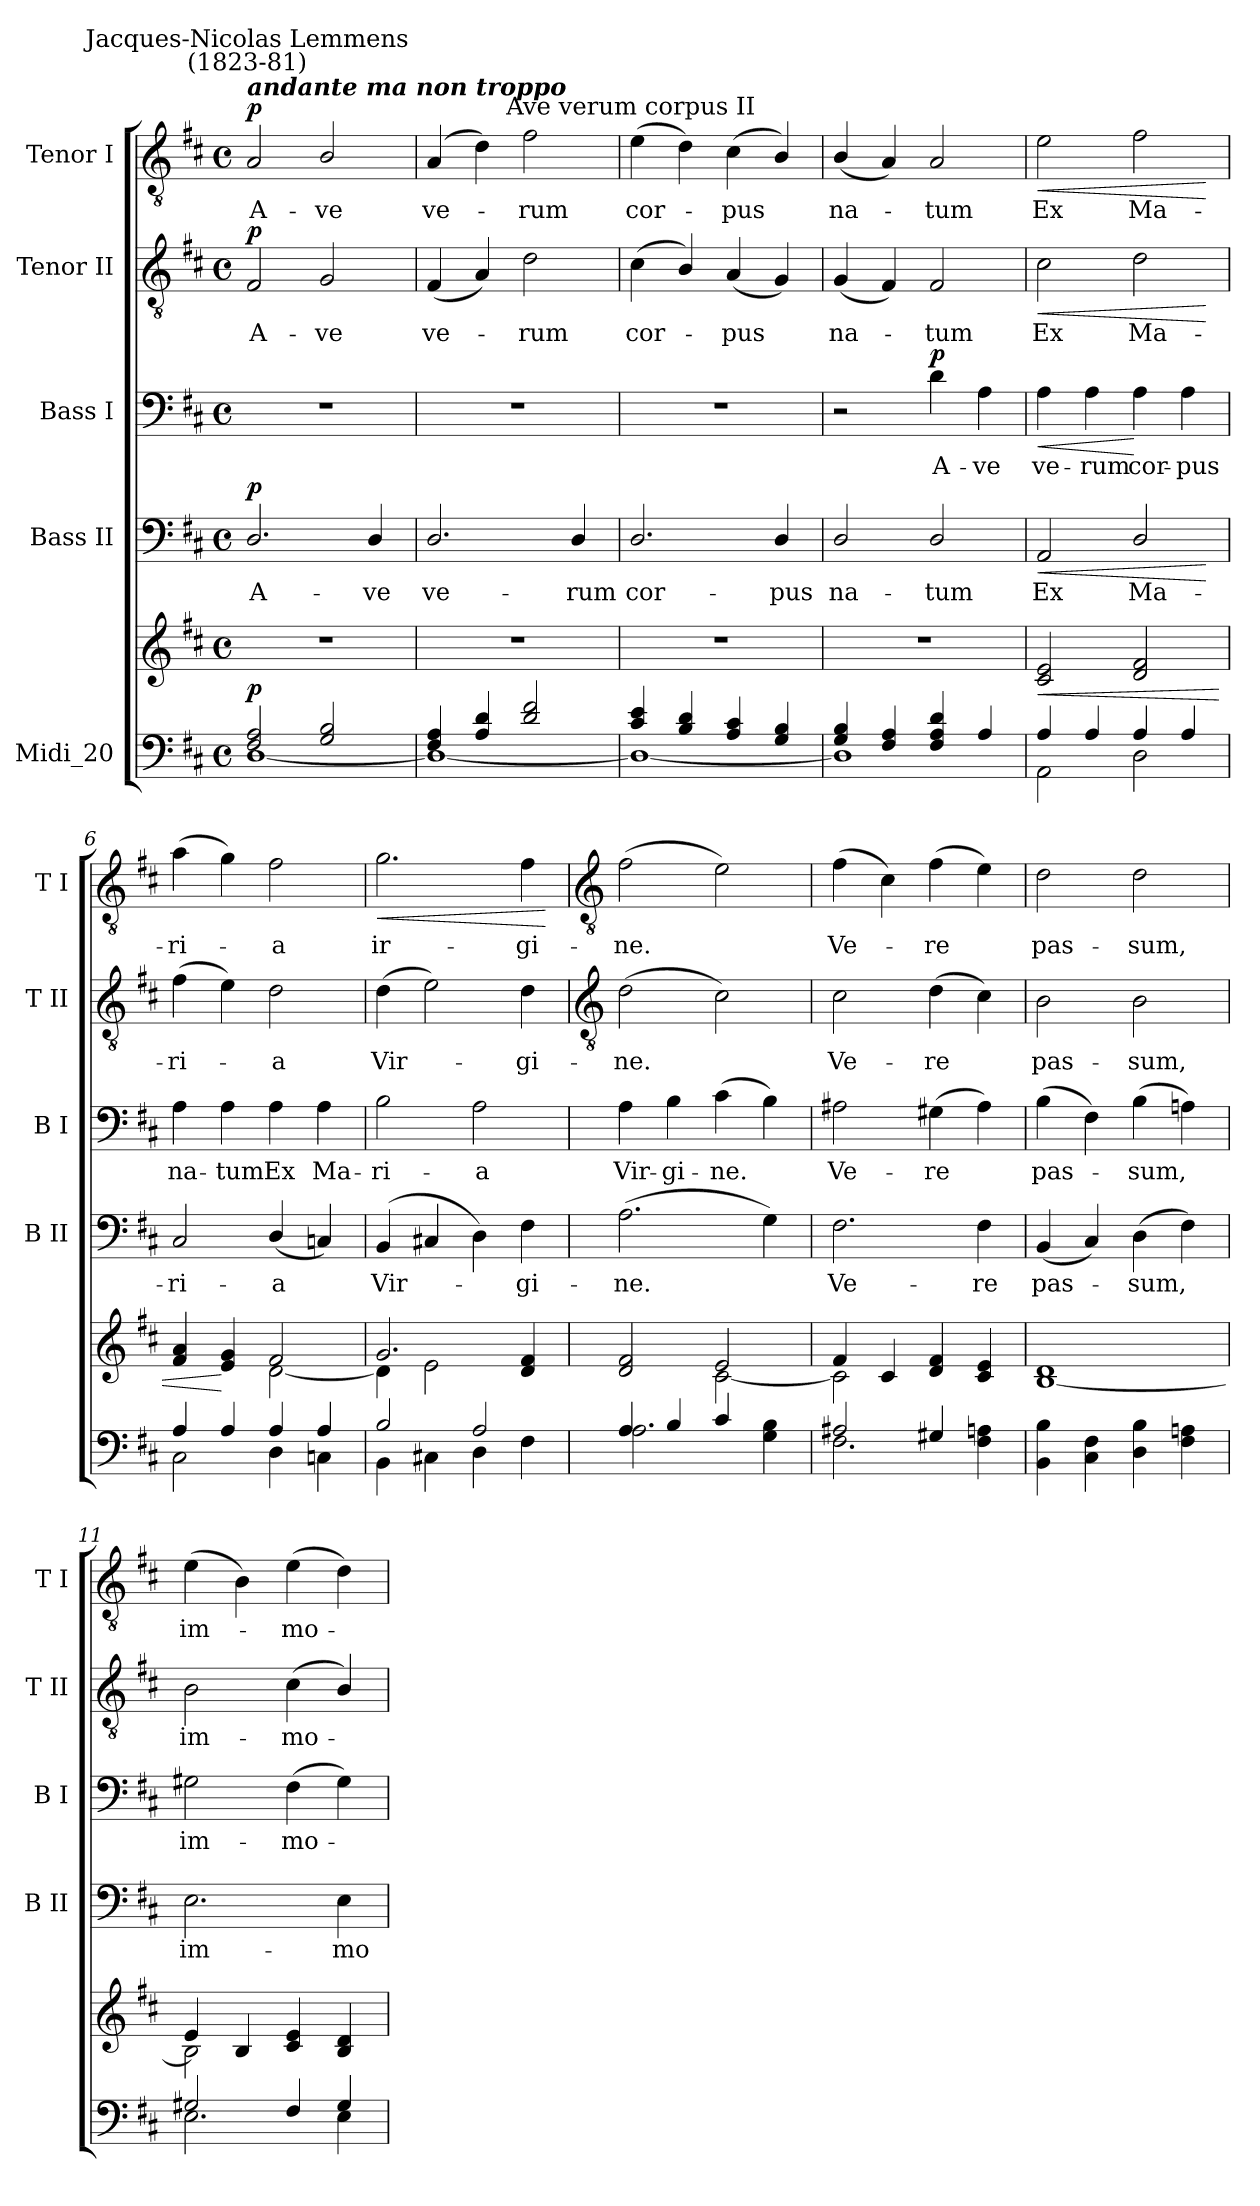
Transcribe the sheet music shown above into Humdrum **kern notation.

**kern	**kern	**dynam	**kern	**text	**dynam	**kern	**text	**dynam	**kern	**text	**dynam	**kern	**text	**dynam
*part5	*part5	*part5	*part4	*part4	*part4	*part3	*part3	*part3	*part2	*part2	*part2	*part1	*part1	*part1
*staff6	*staff5	*staff5/6	*staff4	*staff4	*staff4	*staff3	*staff3	*staff3	*staff2	*staff2	*staff2	*staff1	*staff1	*staff1
*I"Midi_20	*	*	*I"Bass II	*	*	*I"Bass I	*	*	*I"Tenor II	*	*	*I"Tenor I	*	*
*	*	*	*I'B II	*	*	*I'B I	*	*	*I'T II	*	*	*I'T I	*	*
*clefF4	*clefG2	*	*clefF4	*	*	*clefF4	*	*	*clefGv2	*	*	*clefGv2	*	*
*k[f#c#]	*k[f#c#]	*	*k[f#c#]	*	*	*k[f#c#]	*	*	*k[f#c#]	*	*	*k[f#c#]	*	*
*D:	*D:	*	*D:	*	*	*D:	*	*	*D:	*	*	*D:	*	*
*M4/4	*M4/4	*	*M4/4	*	*	*M4/4	*	*	*M4/4	*	*	*M4/4	*	*
*met(c)	*met(c)	*	*met(c)	*	*	*met(c)	*	*	*met(c)	*	*	*met(c)	*	*
=1	=1	=1	=1	=1	=1	=1	=1	=1	=1	=1	=1	=1	=1	=1
*^	*^	*	*	*	*	*	*	*	*	*	*	*	*	*
!	!	!	!	!	!	!	!	!	!	!	!	!	!	!LO:TX:a:Bi:t=andante ma non troppo	!	!
!	!	!	!	!	!	!	!	!	!	!	!	!	!	!LO:TX:a:cj:t=Jacques-Nicolas Lemmens\n(1823-81)	!	!
!	!	!	!	!LO:DY:a=2	!	!LO:LY:b	!LO:DY:b	!	!	!	!	!LO:LY:b	!LO:DY:b	!	!LO:LY:b	!LO:DY:b
2F#/ 2A/	[1D\	1r	2ryy	p	2.D/	A-	p	1r	.	.	2F#	A-	p	2A	A-	p
!	!	!	!	!	!	!	!	!	!	!	!	!LO:LY:b	!	!	!LO:LY:b	!
2G/ 2B/	.	.	2ryy	.	.	.	.	.	.	.	2G	-ve	.	2B/	-ve	.
!	!	!	!	!	!	!LO:LY:b	!	!	!	!	!	!	!	!	!	!
.	.	.	.	.	4D/	-ve	.	.	.	.	.	.	.	.	.	.
=2	=2	=2	=2	=2	=2	=2	=2	=2	=2	=2	=2	=2	=2	=2	=2	=2
!	!	!	!	!	!	!LO:LY:b	!	!	!	!	!	!LO:LY:b	!	!	!LO:LY:b	!
4F#/ 4A/	1D\_	1r	2ryy	.	2.D/	ve-	.	1r	.	.	(<4F#	ve-	.	(4A	ve-	.
4A/ 4d/	.	.	.	.	.	.	.	.	.	.	4A)	.	.	4d)	.	.
!	!	!	!	!	!	!	!	!	!	!	!	!LO:LY:b	!	!	!LO:LY:b	!
2d/ 2f#/	.	.	2ryy	.	.	.	.	.	.	.	2d	rum	.	2f#	rum	.
!	!	!	!	!	!	!LO:LY:b	!	!	!	!	!	!	!	!	!	!
.	.	.	.	.	4D/	-rum	.	.	.	.	.	.	.	.	.	.
=3	=3	=3	=3	=3	=3	=3	=3	=3	=3	=3	=3	=3	=3	=3	=3	=3
!	!	!	!	!	!	!	!	!	!	!	!	!	!	!LO:TX:a:cj:t=Ave verum corpus II	!	!
!	!	!	!	!	!	!LO:LY:b	!	!	!	!	!	!LO:LY:b	!	!	!LO:LY:b	!
4c#/ 4e/	1D\_	1r	2ryy	.	2.D/	cor-	.	1r	.	.	(<4c#	cor-	.	(>4e	cor-	.
4B/ 4d/	.	.	.	.	.	.	.	.	.	.	4B/)	.	.	4d)	.	.
!	!	!	!	!	!	!	!	!	!	!	!	!LO:LY:b	!	!	!LO:LY:b	!
4A/ 4c#/	.	.	2ryy	.	.	.	.	.	.	.	(<4A	pus	.	(<4c#	pus	.
!	!	!	!	!	!	!LO:LY:b	!	!	!	!	!	!	!	!	!	!
4G/ 4B/	.	.	.	.	4D/	-pus	.	.	.	.	4G)	.	.	4B/)	.	.
=4	=4	=4	=4	=4	=4	=4	=4	=4	=4	=4	=4	=4	=4	=4	=4	=4
!	!	!	!	!	!	!LO:LY:b	!	!	!	!	!	!LO:LY:b	!	!	!LO:LY:b	!
4G/ 4B/	1D\]	1r	2ryy	.	2D/	na-	.	2r	.	.	(<4G	na-	.	(<4B/	na-	.
4F#/ 4A/	.	.	.	.	.	.	.	.	.	.	4F#)	.	.	4A)	.	.
!	!	!	!	!	!	!LO:LY:b	!	!	!LO:LY:b	!LO:DY:b	!	!LO:LY:b	!	!	!LO:LY:b	!
4F#/ 4A/ 4d/	.	.	2ryy	.	2D/	-tum	.	4d	A-	p	2F#	tum	.	2A	tum	.
!	!	!	!	!	!	!	!	!	!LO:LY:b	!	!	!	!	!	!	!
4A/	.	.	.	.	.	.	.	4A	-ve	.	.	.	.	.	.	.
=5	=5	=5	=5	=5	=5	=5	=5	=5	=5	=5	=5	=5	=5	=5	=5	=5
!	!	!	!	!LO:HP:b	!	!LO:LY:b	!LO:HP:b	!	!LO:LY:b	!LO:HP:b	!	!LO:LY:b	!LO:HP:b	!	!LO:LY:b	!LO:HP:b
4A/	2AA\	2c# 2e	2ryy	<	2AA	Ex	<	4A	ve-	<	2c#	Ex	<	2e	Ex	<
!	!	!	!	!	!	!	!	!	!LO:LY:b	!	!	!	!	!	!	!
4A/	.	.	.	.	.	.	.	4A	-rum	.	.	.	.	.	.	.
!	!	!	!	!	!	!LO:LY:b	!	!	!LO:LY:b	!	!	!LO:LY:b	!	!	!LO:LY:b	!
4A/	2D\	2d 2f#	2ryy	.	2D/	Ma-	.	4A	cor-	[	2d	Ma-	.	2f#	Ma-	.
!	!	!	!	!	!	!	!	!	!LO:LY:b	!	!	!	!	!	!	!
4A/	.	.	.	.	.	.	.	4A	-pus	.	.	.	.	.	.	.
*v	*v	*	*	*	*	*	*	*	*	*	*	*	*	*	*	*
*	*v	*v	*	*	*	*	*	*	*	*	*	*	*	*	*
.	.	.	.	.	[	.	.	.	.	.	[	.	.	[
=6	=6	=6	=6	=6	=6	=6	=6	=6	=6	=6	=6	=6	=6	=6
*^	*^	*	*	*	*	*	*	*	*	*	*	*	*	*
!	!	!	!	!	!	!LO:LY:b	!	!	!LO:LY:b	!	!	!LO:LY:b	!	!	!LO:LY:b	!
4A/	2C#\	4f# 4a	2ryy	.	2C#	-ri-	.	4A	na-	.	(>4f#	-ri-	.	(>4a	-ri-	.
!	!	!	!	!	!	!	!	!	!LO:LY:b	!	!	!	!	!	!	!
4A/	.	4e 4g	.	[	.	.	.	4A	-tum	.	4e)	.	.	4g)	.	.
!	!	!	!	!	!	!LO:LY:b	!	!	!LO:LY:b	!	!	!LO:LY:b	!	!	!LO:LY:b	!
4A/	4D\	2f#	[2d\	.	(<4D/	-a	.	4A	Ex	.	2d	a	.	2f#	a	.
!	!	!	!	!	!	!	!	!	!LO:LY:b	!	!	!	!	!	!	!
4A/	4Cn\	.	.	.	4Cn)	.	.	4A	Ma-	.	.	.	.	.	.	.
=7	=7	=7	=7	=7	=7	=7	=7	=7	=7	=7	=7	=7	=7	=7	=7	=7
!	!	!	!	!	!	!LO:LY:b	!	!	!LO:LY:b	!	!	!LO:LY:b	!	!	!LO:LY:b	!LO:HP:b
2B/	4BB\	2.g	4d\]	.	(<4BB	Vir-	.	2B	-ri-	.	(>4d	Vir-	.	2.g	ir-	<
.	4C#X\	.	2e\	.	4C#X	.	.	.	.	.	2e)	.	.	.	.	.
!	!	!	!	!	!	!	!	!	!LO:LY:b	!	!	!	!	!	!	!
2A/	4D\	.	.	.	4D)	.	.	2A	-a	.	.	.	.	.	.	.
!	!	!	!	!	!	!LO:LY:b	!	!	!	!	!	!LO:LY:b	!	!	!LO:LY:b	!
.	4F#\	4d 4f#	4ryy	.	4F#	gi-	.	.	.	.	4d	gi-	.	4f#	-gi-	.
*v	*v	*	*	*	*	*	*	*	*	*	*	*	*	*	*	*
*	*v	*v	*	*	*	*	*	*	*	*	*	*	*	*	*
.	.	.	.	.	.	.	.	.	.	.	.	.	.	[
!!LO:LB:g=z
=8	=8	=8	=8	=8	=8	=8	=8	=8	=8	=8	=8	=8	=8	=8
*	*	*	*	*	*	*	*	*	*clefGv2	*	*	*clefGv2	*	*
*^	*^	*	*	*	*	*	*	*	*	*	*	*	*	*
!	!	!	!	!	!	!LO:LY:b	!	!	!LO:LY:b	!	!	!LO:LY:b	!	!	!LO:LY:b	!
4A/	2.A\	2d 2f#	2ryy	.	(>2.A	-ne.	.	4A	Vir-	.	(>2d	-ne.	.	(>2f#	-ne.	.
!	!	!	!	!	!	!	!	!	!LO:LY:b	!	!	!	!	!	!	!
4B/	.	.	.	.	.	.	.	4B	-gi-	.	.	.	.	.	.	.
!	!	!	!	!	!	!	!	!	!LO:LY:b	!	!	!	!	!	!	!
4c#/	.	2e	[2c#\	.	.	.	.	(>4c#	-ne.	.	2c#)	.	.	2e)	.	.
4ryy	4G\ 4B\	.	.	.	4G)	.	.	4B)	.	.	.	.	.	.	.	.
=9	=9	=9	=9	=9	=9	=9	=9	=9	=9	=9	=9	=9	=9	=9	=9	=9
!	!	!	!	!	!	!LO:LY:b	!	!	!LO:LY:b	!	!	!LO:LY:b	!	!	!LO:LY:b	!
2A#X/	2.F#\	4f#	2c#\]	.	2.F#	Ve-	.	2A#X	Ve-	.	2c#	Ve-	.	(>4f#	Ve-	.
.	.	4c#	.	.	.	.	.	.	.	.	.	.	.	4c#)	.	.
!	!	!	!	!	!	!	!	!	!LO:LY:b	!	!	!LO:LY:b	!	!	!LO:LY:b	!
4G#X/	.	4d 4f#	2ryy	.	.	.	.	(>4G#X	-re	.	(>4d	-re	.	(>4f#	re	.
!	!	!	!	!	!	!LO:LY:b	!	!	!	!	!	!	!	!	!	!
4ryy	4F#\ 4A\	4c# 4e	.	.	4F#	-re	.	4A#)	.	.	4c#)	.	.	4e)	.	.
=10	=10	=10	=10	=10	=10	=10	=10	=10	=10	=10	=10	=10	=10	=10	=10	=10
!	!	!	!	!	!	!LO:LY:b	!	!	!LO:LY:b	!	!	!LO:LY:b	!	!	!LO:LY:b	!
1ryy	4BB\ 4B\	1d	[1B\	.	(<4BB	pas-	.	(>4B	pas-	.	2B	pas-	.	2d	pas-	.
.	4C#\ 4F#\	.	.	.	4C#)	.	.	4F#)	.	.	.	.	.	.	.	.
!	!	!	!	!	!	!LO:LY:b	!	!	!LO:LY:b	!	!	!LO:LY:b	!	!	!LO:LY:b	!
.	4D\ 4B\	.	.	.	(>4D	sum,	.	(>4B	sum,	.	2B	-sum,	.	2d	-sum,	.
.	4F#\ 4An\	.	.	.	4F#)	.	.	4An)	.	.	.	.	.	.	.	.
=11	=11	=11	=11	=11	=11	=11	=11	=11	=11	=11	=11	=11	=11	=11	=11	=11
!	!	!	!	!	!	!LO:LY:b	!	!	!LO:LY:b	!	!	!LO:LY:b	!	!	!LO:LY:b	!
2G#X/	2.E\	4e	2B\]	.	2.E	im-	.	2G#X	im-	.	2B	im-	.	(>4e	im-	.
.	.	4B	.	.	.	.	.	.	.	.	.	.	.	4B)	.	.
!	!	!	!	!	!	!	!	!	!LO:LY:b	!	!	!LO:LY:b	!	!	!LO:LY:b	!
4F#/	.	4c# 4e	2ryy	.	.	.	.	(>4F#	-mo-	.	(<4c#	-mo-	.	(>4e	mo-	.
!	!	!	!	!	!	!LO:LY:b	!	!	!	!	!	!	!	!	!	!
4G#/	4E\	4B 4d	.	.	4E	-mo-	.	4G#)	.	.	4B/)	.	.	4d)	.	.
*v	*v	*	*	*	*	*	*	*	*	*	*	*	*	*	*	*
*	*v	*v	*	*	*	*	*	*	*	*	*	*	*	*	*
=	=	=	=	=	=	=	=	=	=	=	=	=	=	=
*-	*-	*-	*-	*-	*-	*-	*-	*-	*-	*-	*-	*-	*-	*-
